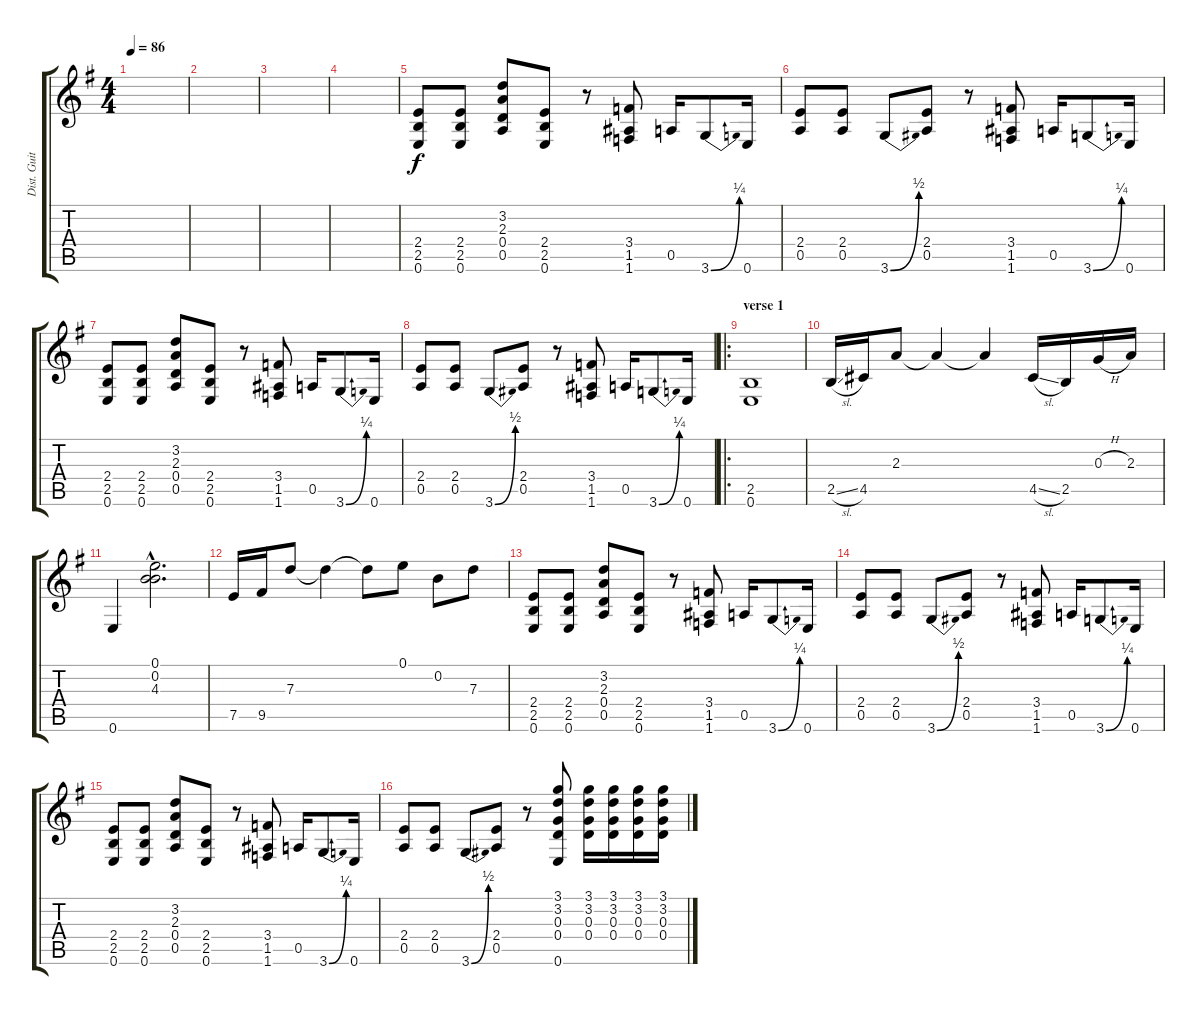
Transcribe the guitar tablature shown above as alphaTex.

\track ("Dist. Guitar 2" "Dist. Guit") {instrument distortionguitar}
\staff {score tabs}
\tuning (E4 B3 G3 D3 A2 E2) {hide}
\ts (4 4)
\tempo 86
\clef g2
\ks eminor
|
|
|
|
(2.4 2.5 0.6).8 (2.4 2.5 0.6).8 (3.2 2.3 0.4 0.5).8 (2.4 2.5 0.6).8 r.8 (3.4 1.5 1.6).8 0.5.16 3.6{be (bend 0 0 60 1)}.8 0.6.16 |
(2.4 0.5).8 (2.4 0.5).8 3.6{be (bend 0 0 60 2)}.8 (2.4 0.5).8 r.8 (3.4 1.5 1.6).8 0.5.16 3.6{be (bend 0 0 60 1)}.8 0.6.16 |
(2.4 2.5 0.6).8 (2.4 2.5 0.6).8 (3.2 2.3 0.4 0.5).8 (2.4 2.5 0.6).8 r.8 (3.4 1.5 1.6).8 0.5.16 3.6{be (bend 0 0 60 1)}.8 0.6.16 |
(2.4 0.5).8 (2.4 0.5).8 3.6{be (bend 0 0 60 2)}.8 (2.4 0.5).8 r.8 (3.4 1.5 1.6).8 0.5.16 3.6{be (bend 0 0 60 1)}.8 0.6.16 |
\ro
\section ("" "verse 1")
(2.5 0.6).1 |
2.5{sl}.16 4.5.16 2.3.8 2.3{t}.4 2.3{t}.4 4.5{sl}.16 2.5.16 0.3{h}.16 2.3.16 |
0.6.4 (0.1{hac} 0.2{hac} 4.3{hac}).2{d} |
7.5.16 9.5.16 7.3.8 7.3{t}.4 7.3{t}.8 0.1.8 0.2.8 7.3.8 |
(2.4 2.5 0.6).8 (2.4 2.5 0.6).8 (3.2 2.3 0.4 0.5).8 (2.4 2.5 0.6).8 r.8 (3.4 1.5 1.6).8 0.5.16 3.6{be (bend 0 0 60 1)}.8 0.6.16 |
(2.4 0.5).8 (2.4 0.5).8 3.6{be (bend 0 0 60 2)}.8 (2.4 0.5).8 r.8 (3.4 1.5 1.6).8 0.5.16 3.6{be (bend 0 0 60 1)}.8 0.6.16 |
(2.4 2.5 0.6).8 (2.4 2.5 0.6).8 (3.2 2.3 0.4 0.5).8 (2.4 2.5 0.6).8 r.8 (3.4 1.5 1.6).8 0.5.16 3.6{be (bend 0 0 60 1)}.8 0.6.16 |
(2.4 0.5).8 (2.4 0.5).8 3.6{be (bend 0 0 60 2)}.8 (2.4 0.5).8 r.8 (3.1 3.2 0.3 0.4 0.6).8 (3.1 3.2 0.3 0.4).16 (3.1 3.2 0.3 0.4).16 (3.1 3.2 0.3 0.4).16 (3.1 3.2 0.3 0.4).16
